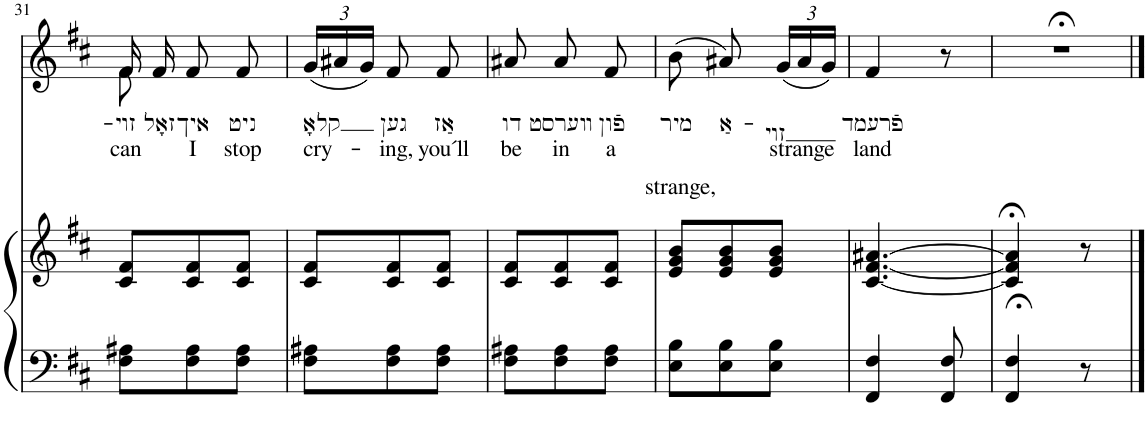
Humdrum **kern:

**kern	**kern	**kern	**text	**text
*part2	*part2	*part1	*part1	*part1
*staff3	*staff2	*staff1	*staff1	*staff1
*I"Klavier	*	*I"Piano	*	*
*	*	*I'Pno	*	*
!!LO:PB:g=z
*clefF4	*clefG2	*clefG2	*	*
*k[f#c#]	*k[f#c#]	*k[f#c#]	*	*
*M3/8	*M3/8	*M3/8	*	*
=31	=31	=31	=31	=31
!	!	!	!LO:LY:b	!LO:LY:b
*	*	*^	*	*
8F#\ 8A#X\L	8c#/ 8f#/L	16f#/	8f#\	זױ	can
!	!	!	!	!LO:LY:b	!
.	.	16f#/	.	זאָל	.
!	!	!	!	!LO:LY:b	!LO:LY:b
8F#\ 8A#\	8c#/ 8f#/	8f#/	4ryy	איך	I
!	!	!	!	!LO:LY:b	!LO:LY:b
8F#\ 8A#\J	8c#/ 8f#/J	8f#/	.	ניט	stop
*	*	*v	*v	*	*
=32	=32	=32	=32	=32
*	*	*Xbrackettup	*	*
!	!	!	!LO:LY:b	!LO:LY:b
8F#\ 8A#X\L	8c#/ 8f#/L	(24g/LL	קלאָ	cry-
.	.	24a#X/	.	.
.	.	24g/JJ)	.	.
!	!	!	!LO:LY:b	!LO:LY:b
8F#\ 8A#\	8c#/ 8f#/	8f#/	גען	-ing,
!	!	!	!LO:LY:b	!LO:LY:b
8F#\ 8A#\J	8c#/ 8f#/J	8f#/	אַז	you´ll
=33	=33	=33	=33	=33
!	!	!	!LO:LY:b	!LO:LY:b
8F#\ 8A#X\L	8c#/ 8f#/L	8a#X/	דו	be
!	!	!	!LO:LY:b	!LO:LY:b
8F#\ 8A#\	8c#/ 8f#/	8a#/	װערסט	in
!	!	!	!LO:LY:b	!LO:LY:b
8F#\ 8A#\J	8c#/ 8f#/J	8f#/	פֿון	a
=34	=34	=34	=34	=34
!	!	!	!LO:LY:b	!LO:LY:b
8E\ 8B\L	8e/ 8g/ 8b/L	(8b\	מיר	strange,
!	!	!	!LO:LY:b	!
8E\ 8B\	8e/ 8g/ 8b/	8a#X/)	אַ-	.
!	!	!	!LO:LY:b	!
8E\ 8B\J	8e/ 8g/ 8b/J	(24g/LL	-זױ	.
!	!	!	!	!LO:LY:b
.	.	24a#/	.	strange
.	.	24g/JJ)	.	.
=35	=35	=35	=35	=35
!	!	!	!LO:LY:b	!LO:LY:b
4FF#/ 4F#/	[4.c#/ [4.f#/ [4.a#X/	4f#/	פֿרעמד	land
8FF#/ 8F#/	.	8r	.	.
=36	=36	=36	=36	=36
4FF#/;< 4F#/;<	4c#/];< 4f#/];< 4a#/];<	4.r;<	.	.
8r	8r	.	.	.
==	==	==	==	==
*-	*-	*-	*-	*-
